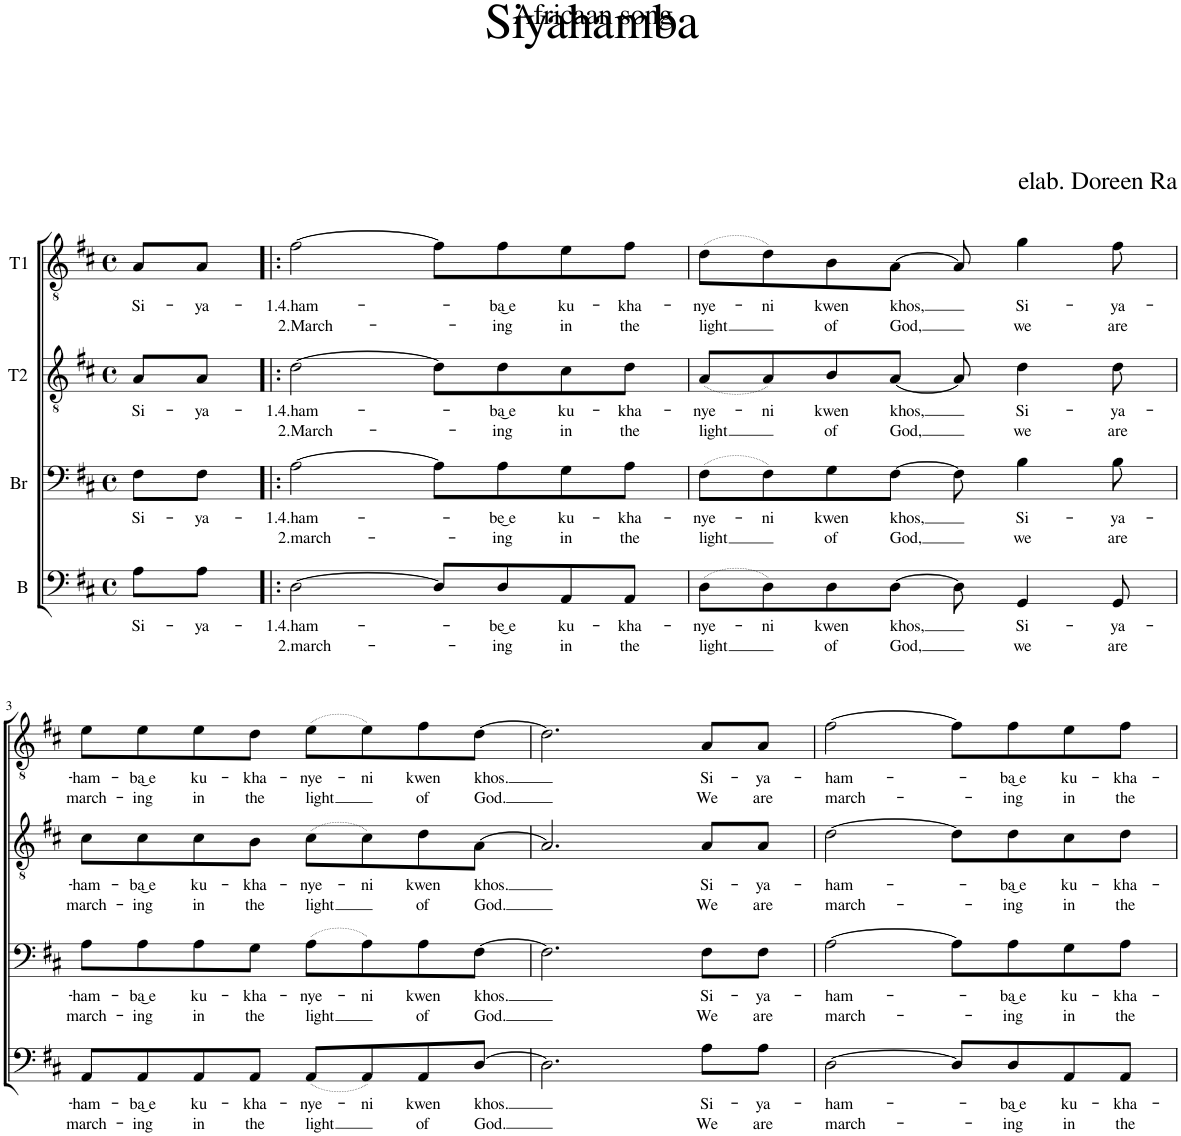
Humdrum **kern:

**kern	**text	**text	**kern	**text	**text	**kern	**text	**text	**kern	**text	**text
*part4	*part4	*part4	*part3	*part3	*part3	*part2	*part2	*part2	*part1	*part1	*part1
*staff4	*staff4	*staff4	*staff3	*staff3	*staff3	*staff2	*staff2	*staff2	*staff1	*staff1	*staff1
*I"B	*	*	*I"Br	*	*	*I"T2	*	*	*I"T1	*	*
*clefF4	*	*	*clefF4	*	*	*clefGv2	*	*	*clefGv2	*	*
*k[f#c#]	*	*	*k[f#c#]	*	*	*k[f#c#]	*	*	*k[f#c#]	*	*
*M4/4	*	*	*M4/4	*	*	*M4/4	*	*	*M4/4	*	*
*met(c)	*	*	*met(c)	*	*	*met(c)	*	*	*met(c)	*	*
=	=	=	=	=	=	=	=	=	=	=	=
!	!LO:LY:b	!	!	!LO:LY:b	!	!	!LO:LY:b	!	!	!LO:LY:b	!
8A\L	Si-	.	8F#\L	Si-	.	8A/L	Si-	.	8A/L	Si-	.
!	!LO:LY:b	!	!	!LO:LY:b	!	!	!LO:LY:b	!	!	!LO:LY:b	!
8A\J	-ya-	.	8F#\J	-ya-	.	8A/J	-ya-	.	8A/J	-ya-	.
=1!|:	=1!|:	=1!|:	=1!|:	=1!|:	=1!|:	=1!|:	=1!|:	=1!|:	=1!|:	=1!|:	=1!|:
!	!LO:LY:b	!LO:LY:b	!	!LO:LY:b	!LO:LY:b	!	!LO:LY:b	!LO:LY:b	!	!LO:LY:b	!LO:LY:b
[2D\	-1.4.ham-	2.march-	[2A\	-1.4.ham-	2.march-	[2d\	-1.4.ham-	2.March-	[2f#\	-1.4.ham-	2.March-
8D/L]	.	.	8A\L]	.	.	8d\L]	.	.	8f#\L]	.	.
!	!LO:LY:b	!LO:LY:b	!	!LO:LY:b	!LO:LY:b	!	!LO:LY:b	!LO:LY:b	!	!LO:LY:b	!LO:LY:b
8D/	-be͜ e	-ing	8A\	-be͜ e	-ing	8d\	-ba͜ e	-ing	8f#\	-ba͜ e	-ing
!	!LO:LY:b	!LO:LY:b	!	!LO:LY:b	!LO:LY:b	!	!LO:LY:b	!LO:LY:b	!	!LO:LY:b	!LO:LY:b
8AA/	ku-	in	8G\	ku-	in	8c#\	ku-	in	8e\	ku-	in
!	!LO:LY:b	!LO:LY:b	!	!LO:LY:b	!LO:LY:b	!	!LO:LY:b	!LO:LY:b	!	!LO:LY:b	!LO:LY:b
8AA/J	-kha-	the	8A\J	-kha-	the	8d\J	-kha-	the	8f#\J	-kha-	the
=2	=2	=2	=2	=2	=2	=2	=2	=2	=2	=2	=2
!	!LO:LY:b	!LO:LY:b	!	!LO:LY:b	!LO:LY:b	!	!LO:LY:b	!LO:LY:b	!	!LO:LY:b	!LO:LY:b
(8D\L	-nye-	light	(8F#\L	-nye-	light	(8A/L	-nye-	light	(8d\L	-nye-	light
!	!LO:LY:b	!	!	!LO:LY:b	!	!	!LO:LY:b	!	!	!LO:LY:b	!
8D\)	-ni	.	8F#\)	-ni	.	8A/)	-ni	.	8d\)	-ni	.
!	!LO:LY:b	!LO:LY:b	!	!LO:LY:b	!LO:LY:b	!	!LO:LY:b	!LO:LY:b	!	!LO:LY:b	!LO:LY:b
8D\	kwen	of	8G\	kwen	of	8B/	kwen	of	8B\	kwen	of
!	!LO:LY:b	!LO:LY:b	!	!LO:LY:b	!LO:LY:b	!	!LO:LY:b	!LO:LY:b	!	!LO:LY:b	!LO:LY:b
[8D\J	khos,	God,	[8F#\J	khos,	God,	[8A/J	khos,	God,	[8A\J	khos,	God,
8D\]	.	.	8F#\]	.	.	8A/]	.	.	8A/]	.	.
!	!LO:LY:b	!LO:LY:b	!	!LO:LY:b	!LO:LY:b	!	!LO:LY:b	!LO:LY:b	!	!LO:LY:b	!LO:LY:b
4GG/	Si-	we	4B\	Si-	we	4d\	Si-	we	4g\	Si-	we
!	!LO:LY:b	!LO:LY:b	!	!LO:LY:b	!LO:LY:b	!	!LO:LY:b	!LO:LY:b	!	!LO:LY:b	!LO:LY:b
8GG/	-ya-	are	8B\	-ya-	are	8d\	-ya-	are	8f#\	-ya-	are
!!LO:LB:g=z
=3	=3	=3	=3	=3	=3	=3	=3	=3	=3	=3	=3
!	!LO:LY:b	!LO:LY:b	!	!LO:LY:b	!LO:LY:b	!	!LO:LY:b	!LO:LY:b	!	!LO:LY:b	!LO:LY:b
8AA/L	-ham-	march-	8A\L	-ham-	march-	8c#\L	-ham-	march-	8e\L	-ham-	march-
!	!LO:LY:b	!LO:LY:b	!	!LO:LY:b	!LO:LY:b	!	!LO:LY:b	!LO:LY:b	!	!LO:LY:b	!LO:LY:b
8AA/	-ba͜ e	-ing	8A\	-ba͜ e	-ing	8c#\	-ba͜ e	-ing	8e\	-ba͜ e	-ing
!	!LO:LY:b	!LO:LY:b	!	!LO:LY:b	!LO:LY:b	!	!LO:LY:b	!LO:LY:b	!	!LO:LY:b	!LO:LY:b
8AA/	ku-	in	8A\	ku-	in	8c#\	ku-	in	8e\	ku-	in
!	!LO:LY:b	!LO:LY:b	!	!LO:LY:b	!LO:LY:b	!	!LO:LY:b	!LO:LY:b	!	!LO:LY:b	!LO:LY:b
8AA/J	-kha-	the	8G\J	-kha-	the	8B\J	-kha-	the	8d\J	-kha-	the
!	!LO:LY:b	!LO:LY:b	!	!LO:LY:b	!LO:LY:b	!	!LO:LY:b	!LO:LY:b	!	!LO:LY:b	!LO:LY:b
(8AA/L	-nye-	light	(8A\L	-nye-	light	(8c#\L	-nye-	light	(8e\L	-nye-	light
!	!LO:LY:b	!	!	!LO:LY:b	!	!	!LO:LY:b	!	!	!LO:LY:b	!
8AA/)	-ni	.	8A\)	-ni	.	8c#\)	-ni	.	8e\)	-ni	.
!	!LO:LY:b	!LO:LY:b	!	!LO:LY:b	!LO:LY:b	!	!LO:LY:b	!LO:LY:b	!	!LO:LY:b	!LO:LY:b
8AA/	kwen	of	8A\	kwen	of	8d\	kwen	of	8f#\	kwen	of
!	!LO:LY:b	!LO:LY:b	!	!LO:LY:b	!LO:LY:b	!	!LO:LY:b	!LO:LY:b	!	!LO:LY:b	!LO:LY:b
[8D/J	khos.	God.	[8F#\J	khos.	God.	[8A\J	khos.	God.	[8d\J	khos.	God.
=4	=4	=4	=4	=4	=4	=4	=4	=4	=4	=4	=4
2.D\]	.	.	2.F#\]	.	.	2.A/]	.	.	2.d\]	.	.
!	!LO:LY:b	!LO:LY:b	!	!LO:LY:b	!LO:LY:b	!	!LO:LY:b	!LO:LY:b	!	!LO:LY:b	!LO:LY:b
8A\L	Si-	We	8F#\L	Si-	We	8A/L	Si-	We	8A/L	Si-	We
!	!LO:LY:b	!LO:LY:b	!	!LO:LY:b	!LO:LY:b	!	!LO:LY:b	!LO:LY:b	!	!LO:LY:b	!LO:LY:b
8A\J	-ya-	are	8F#\J	-ya-	are	8A/J	-ya-	are	8A/J	-ya-	are
=5	=5	=5	=5	=5	=5	=5	=5	=5	=5	=5	=5
!	!LO:LY:b	!LO:LY:b	!	!LO:LY:b	!LO:LY:b	!	!LO:LY:b	!LO:LY:b	!	!LO:LY:b	!LO:LY:b
[2D\	-ham-	march-	[2A\	-ham-	march-	[2d\	-ham-	march-	[2f#\	-ham-	march-
8D/L]	.	.	8A\L]	.	.	8d\L]	.	.	8f#\L]	.	.
!	!LO:LY:b	!LO:LY:b	!	!LO:LY:b	!LO:LY:b	!	!LO:LY:b	!LO:LY:b	!	!LO:LY:b	!LO:LY:b
8D/	-ba͜ e	-ing	8A\	-ba͜ e	-ing	8d\	-ba͜ e	-ing	8f#\	-ba͜ e	-ing
!	!LO:LY:b	!LO:LY:b	!	!LO:LY:b	!LO:LY:b	!	!LO:LY:b	!LO:LY:b	!	!LO:LY:b	!LO:LY:b
8AA/	ku-	in	8G\	ku-	in	8c#\	ku-	in	8e\	ku-	in
!	!LO:LY:b	!LO:LY:b	!	!LO:LY:b	!LO:LY:b	!	!LO:LY:b	!LO:LY:b	!	!LO:LY:b	!LO:LY:b
8AA/J	-kha-	the	8A\J	-kha-	the	8d\J	-kha-	the	8f#\J	-kha-	the
=	=	=	=	=	=	=	=	=	=	=	=
*-	*-	*-	*-	*-	*-	*-	*-	*-	*-	*-	*-
